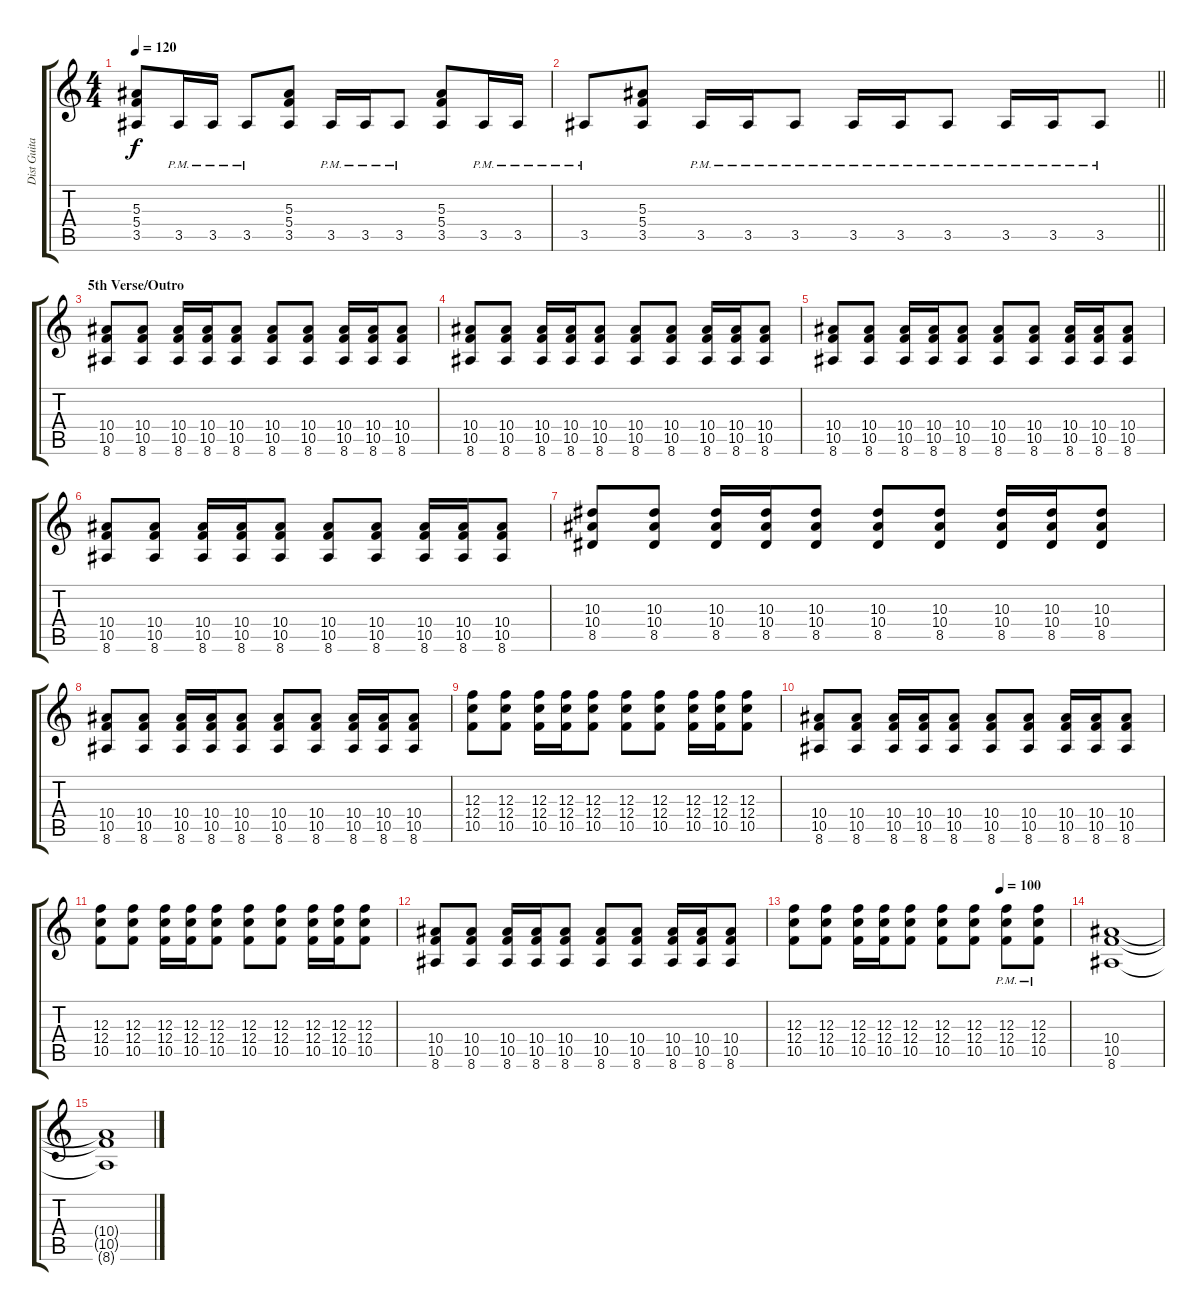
\track ("Dist Guitar" "Dist Guita") {instrument distortionguitar}
\staff {score tabs}
\tuning (D4 A3 F3 C3 G2 D2) {hide}
\ts (4 4)
\tempo 120
\clef g2
\ks c
(5.3 5.4 3.5).8{dy f} 3.5{pm}.16 3.5{pm}.16 3.5{pm}.8 (5.3 5.4 3.5).8 3.5{pm}.16 3.5{pm}.16 3.5{pm}.8 (5.3 5.4 3.5).8 3.5{pm}.16 3.5{pm}.16 |
\barLineRight lightlight
3.5{pm}.8 (5.3 5.4 3.5).8 3.5{pm}.16 3.5{pm}.16 3.5{pm}.8 3.5{pm}.16 3.5{pm}.16 3.5{pm}.8 3.5{pm}.16 3.5{pm}.16 3.5{pm}.8 |
\section ("" "5th Verse/Outro")
(10.4 10.5 8.6).8 (10.4 10.5 8.6).8 (10.4 10.5 8.6).16 (10.4 10.5 8.6).16 (10.4 10.5 8.6).8 (10.4 10.5 8.6).8 (10.4 10.5 8.6).8 (10.4 10.5 8.6).16 (10.4 10.5 8.6).16 (10.4 10.5 8.6).8 |
(10.4 10.5 8.6).8 (10.4 10.5 8.6).8 (10.4 10.5 8.6).16 (10.4 10.5 8.6).16 (10.4 10.5 8.6).8 (10.4 10.5 8.6).8 (10.4 10.5 8.6).8 (10.4 10.5 8.6).16 (10.4 10.5 8.6).16 (10.4 10.5 8.6).8 |
(10.4 10.5 8.6).8 (10.4 10.5 8.6).8 (10.4 10.5 8.6).16 (10.4 10.5 8.6).16 (10.4 10.5 8.6).8 (10.4 10.5 8.6).8 (10.4 10.5 8.6).8 (10.4 10.5 8.6).16 (10.4 10.5 8.6).16 (10.4 10.5 8.6).8 |
(10.4 10.5 8.6).8 (10.4 10.5 8.6).8 (10.4 10.5 8.6).16 (10.4 10.5 8.6).16 (10.4 10.5 8.6).8 (10.4 10.5 8.6).8 (10.4 10.5 8.6).8 (10.4 10.5 8.6).16 (10.4 10.5 8.6).16 (10.4 10.5 8.6).8 |
(10.3 10.4 8.5).8 (10.3 10.4 8.5).8 (10.3 10.4 8.5).16 (10.3 10.4 8.5).16 (10.3 10.4 8.5).8 (10.3 10.4 8.5).8 (10.3 10.4 8.5).8 (10.3 10.4 8.5).16 (10.3 10.4 8.5).16 (10.3 10.4 8.5).8 |
(10.4 10.5 8.6).8 (10.4 10.5 8.6).8 (10.4 10.5 8.6).16 (10.4 10.5 8.6).16 (10.4 10.5 8.6).8 (10.4 10.5 8.6).8 (10.4 10.5 8.6).8 (10.4 10.5 8.6).16 (10.4 10.5 8.6).16 (10.4 10.5 8.6).8 |
(12.3 12.4 10.5).8 (12.3 12.4 10.5).8 (12.3 12.4 10.5).16 (12.3 12.4 10.5).16 (12.3 12.4 10.5).8 (12.3 12.4 10.5).8 (12.3 12.4 10.5).8 (12.3 12.4 10.5).16 (12.3 12.4 10.5).16 (12.3 12.4 10.5).8 |
(10.4 10.5 8.6).8 (10.4 10.5 8.6).8 (10.4 10.5 8.6).16 (10.4 10.5 8.6).16 (10.4 10.5 8.6).8 (10.4 10.5 8.6).8 (10.4 10.5 8.6).8 (10.4 10.5 8.6).16 (10.4 10.5 8.6).16 (10.4 10.5 8.6).8 |
(12.3 12.4 10.5).8 (12.3 12.4 10.5).8 (12.3 12.4 10.5).16 (12.3 12.4 10.5).16 (12.3 12.4 10.5).8 (12.3 12.4 10.5).8 (12.3 12.4 10.5).8 (12.3 12.4 10.5).16 (12.3 12.4 10.5).16 (12.3 12.4 10.5).8 |
(10.4 10.5 8.6).8 (10.4 10.5 8.6).8 (10.4 10.5 8.6).16 (10.4 10.5 8.6).16 (10.4 10.5 8.6).8 (10.4 10.5 8.6).8 (10.4 10.5 8.6).8 (10.4 10.5 8.6).16 (10.4 10.5 8.6).16 (10.4 10.5 8.6).8 |
\tempo (100 0.75)
(12.3 12.4 10.5).8 (12.3 12.4 10.5).8 (12.3 12.4 10.5).16 (12.3 12.4 10.5).16 (12.3 12.4 10.5).8 (12.3 12.4 10.5).8 (12.3 12.4 10.5).8 (12.3{pm} 12.4{pm} 10.5{pm}).8 (12.3{pm} 12.4{pm} 10.5{pm}).8 |
(10.4 10.5 8.6).1 |
(10.4{t} 10.5{t} 8.6{t}).1
